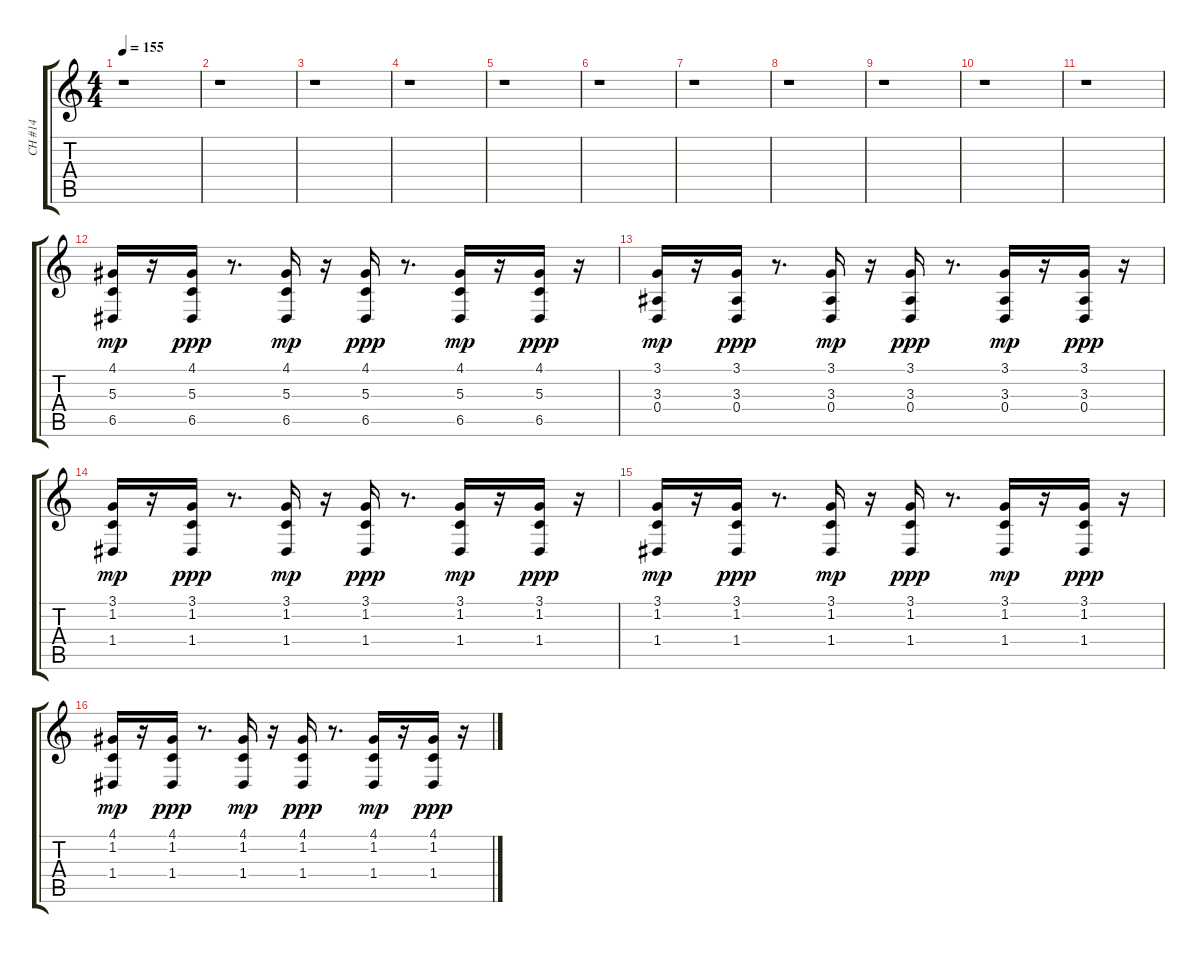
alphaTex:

\track ("CH #14" "CH #14") {instrument brasssection}
\staff {score tabs}
\tuning (E4 B3 G3 D3 A2 E2) {hide}
\ts (4 4)
\tempo 155
\clef g2
\ks c
r.1{dy mp} |
r.1 |
r.1 |
r.1 |
r.1 |
r.1 |
r.1 |
r.1 |
r.1 |
r.1 |
r.1 |
(4.1 5.3 6.5).16 r.16 (4.1 5.3 6.5).16{dy ppp} r.8{d} (4.1 5.3 6.5).16{dy mp} r.16 (4.1 5.3 6.5).16{dy ppp} r.8{d} (4.1 5.3 6.5).16{dy mp} r.16 (4.1 5.3 6.5).16{dy ppp} r.16 |
(3.1 3.3 0.4).16{dy mp} r.16 (3.1 3.3 0.4).16{dy ppp} r.8{d} (3.1 3.3 0.4).16{dy mp} r.16 (3.1 3.3 0.4).16{dy ppp} r.8{d} (3.1 3.3 0.4).16{dy mp} r.16 (3.1 3.3 0.4).16{dy ppp} r.16 |
(3.1 1.2 1.4).16{dy mp} r.16 (3.1 1.2 1.4).16{dy ppp} r.8{d} (3.1 1.2 1.4).16{dy mp} r.16 (3.1 1.2 1.4).16{dy ppp} r.8{d} (3.1 1.2 1.4).16{dy mp} r.16 (3.1 1.2 1.4).16{dy ppp} r.16 |
(3.1 1.2 1.4).16{dy mp} r.16 (3.1 1.2 1.4).16{dy ppp} r.8{d} (3.1 1.2 1.4).16{dy mp} r.16 (3.1 1.2 1.4).16{dy ppp} r.8{d} (3.1 1.2 1.4).16{dy mp} r.16 (3.1 1.2 1.4).16{dy ppp} r.16 |
(4.1 1.2 1.4).16{dy mp} r.16 (4.1 1.2 1.4).16{dy ppp} r.8{d} (4.1 1.2 1.4).16{dy mp} r.16 (4.1 1.2 1.4).16{dy ppp} r.8{d} (4.1 1.2 1.4).16{dy mp} r.16 (4.1 1.2 1.4).16{dy ppp} r.16
